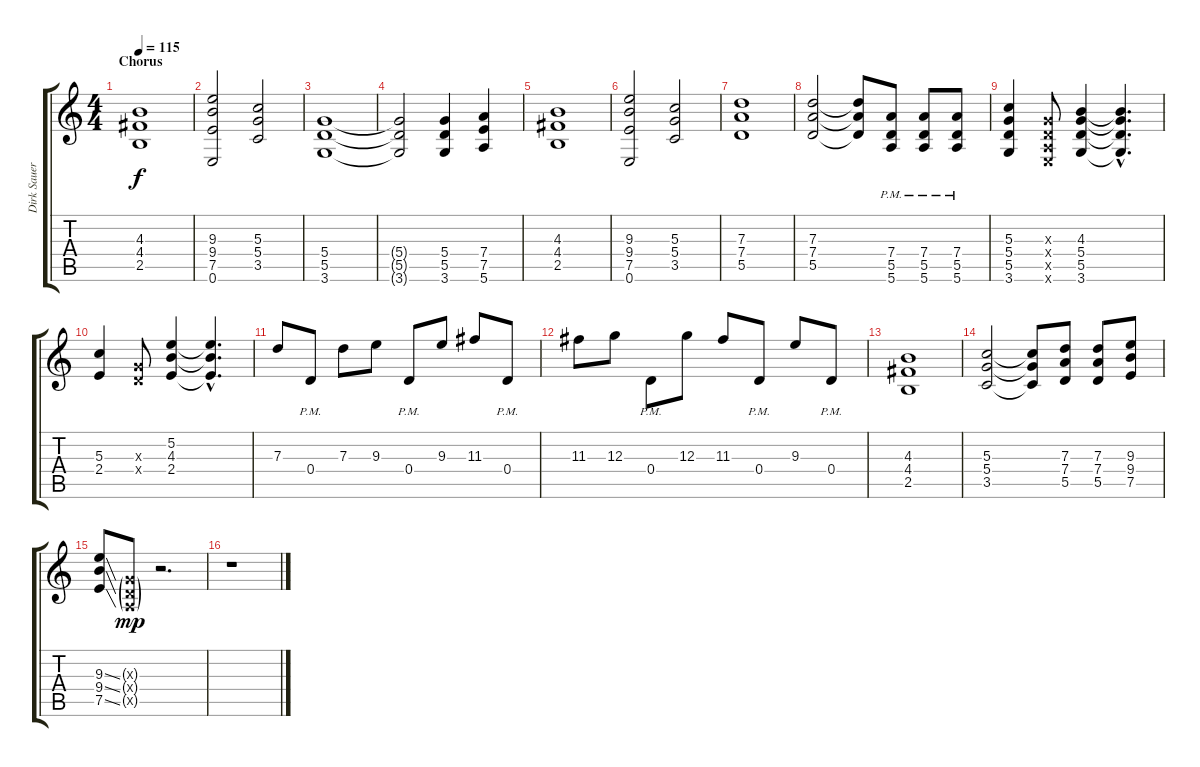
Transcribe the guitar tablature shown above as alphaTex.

\track ("Dirk Sauer" "Dirk Sauer") {instrument distortionguitar}
\staff {score tabs}
\tuning (E4 B3 G3 D3 A2 E2) {hide}
\ts (4 4)
\section ("" "Chorus")
\tempo 115
\clef g2
\ks c
(4.3 4.4 2.5).1{dy f} |
(9.3 9.4 7.5 0.6).2 (5.3 5.4 3.5).2 |
(5.4 5.5 3.6).1 |
(5.4{t} 5.5{t} 3.6{t}).2 (5.4 5.5 3.6).4 (7.4 7.5 5.6).4 |
(4.3 4.4 2.5).1 |
(9.3 9.4 7.5 0.6).2 (5.3 5.4 3.5).2 |
(7.3 7.4 5.5).1 |
(7.3 7.4 5.5).2 (7.3{t} 7.4{t} 5.5{t}).8 (7.4{pm} 5.5{pm} 5.6{pm}).8 (7.4{pm} 5.5{pm} 5.6{pm}).8 (7.4{pm} 5.5{pm} 5.6{pm}).8 |
(5.3 5.4 5.5 3.6).4 (0.3{x} 0.4{x} 0.5{x} 0.6{x}).8 (4.3 5.4 5.5 3.6).4 (4.3{hac t} 5.4{hac t} 5.5{hac t} 3.6{hac t}).4{d} |
(5.3 2.4).4 (0.3{x} 0.4{x}).8 (5.2 4.3 2.4).4 (5.2{hac t} 4.3{hac t} 2.4{hac t}).4{d} |
7.3.8 0.4{pm}.8 7.3.8 9.3.8 0.4{pm}.8 9.3.8 11.3.8 0.4{pm}.8 |
11.3.8 12.3.8 0.4{pm}.8 12.3.8 11.3.8 0.4{pm}.8 9.3.8 0.4{pm}.8 |
(4.3 4.4 2.5).1 |
(5.3 5.4 3.5).2 (5.3{t} 5.4{t} 3.5{t}).8 (7.3 7.4 5.5).8 (7.3 7.4 5.5).8 (9.3 9.4 7.5).8 |
(9.3{ss} 9.4{ss} 7.5{ss}).8 (0.3{g x} 0.4{g x} 0.5{g x}).8{dy mp} r.2{d} |
r.1
